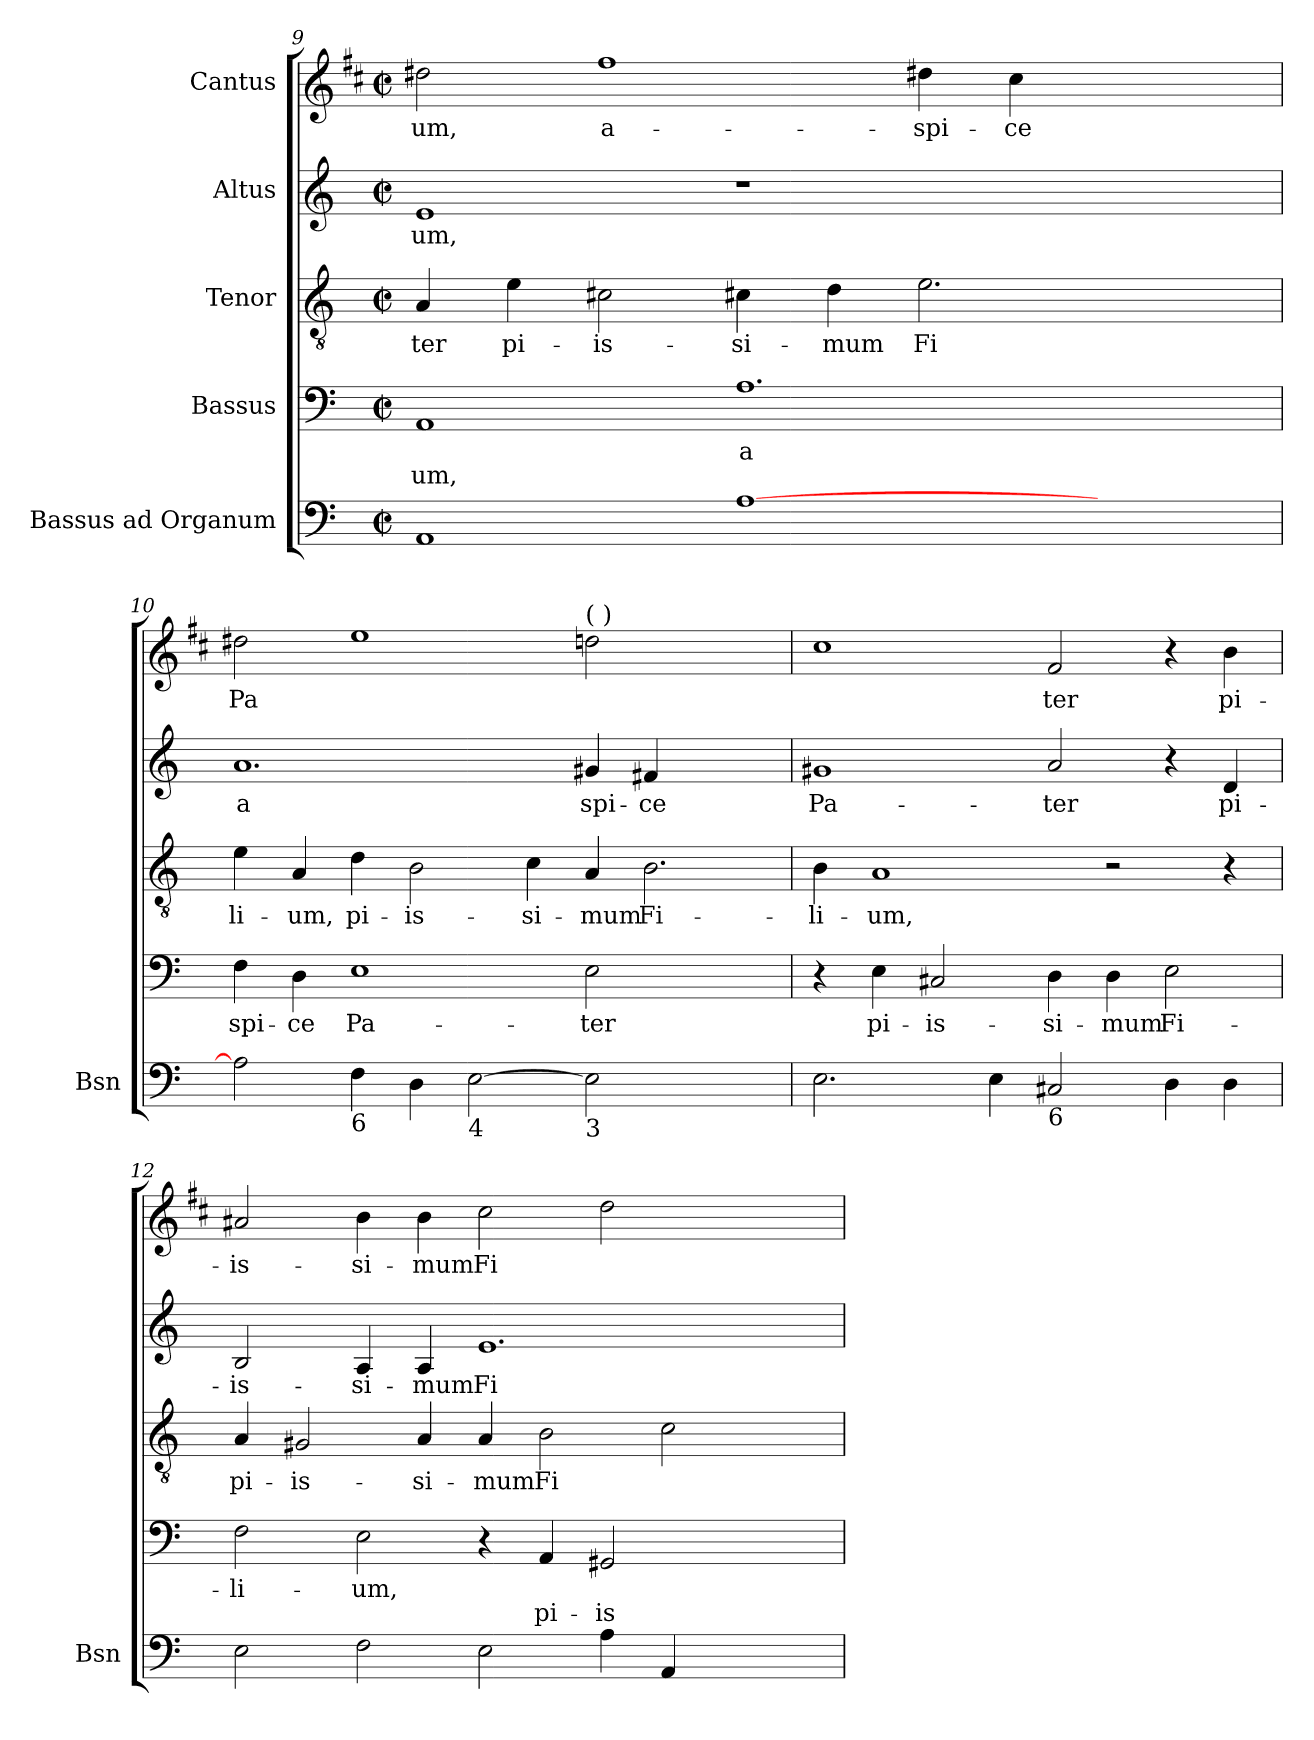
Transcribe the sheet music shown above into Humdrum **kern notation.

**kern	**kern	**text	**text	**kern	**text	**kern	**text	**kern	**text
*part5	*part4	*part4	*part4	*part3	*part3	*part2	*part2	*part1	*part1
*staff5	*staff4	*staff4	*staff4	*staff3	*staff3	*staff2	*staff2	*staff1	*staff1
*I"Bassus ad Organum	*I"Bassus	*	*	*I"Tenor	*	*I"Altus	*	*I"Cantus	*
*I'Bsn	*	*	*	*	*	*	*	*	*
!!LO:LB:g=z
*clefF4	*clefF4	*	*	*clefGv2	*	*clefG2	*	*clefG2	*
*	*	*	*	*	*	*	*	*ITrd1c2	*
*k[]	*k[]	*	*	*k[]	*	*k[]	*	*k[]	*
*C:	*C:	*	*	*C:	*	*C:	*	*C:	*
*M4/2	*M4/2	*	*	*M4/2	*	*M4/2	*	*M4/2	*
*met(c|)	*met(c|)	*	*	*met(c|)	*	*met(c|)	*	*met(c|)	*
=9	=9	=9	=9	=9	=9	=9	=9	=9	=9
!	!	!	!LO:LY:b	!	!LO:LY:b	!	!LO:LY:b	!	!LO:LY:b
1AA	1AA	.	-um,	4A	ter	1e	-um,	2cc#X	-um,
!	!	!	!	!	!LO:LY:b	!	!	!	!
.	.	.	.	4e	pi-	.	.	.	.
!	!	!	!	!	!LO:LY:b	!	!	!	!LO:LY:b
.	.	.	.	2c#X	-is-	.	.	1ee	a-
!	!	!LO:LY:b	!	!	!LO:LY:b	!	!	!	!
[1A	1.A	a	.	4c#X	-si-	1r	.	.	.
!	!	!	!	!	!LO:LY:b	!	!	!	!
.	.	.	.	4d	-mum	.	.	.	.
!	!	!	!	!	!LO:LY:b	!	!	!	!LO:LY:b
.	.	.	.	2.e	Fi	.	.	4cc#X	-spi-
!	!	!	!	!	!	!	!	!	!LO:LY:b
.	.	.	.	.	.	.	.	4b	-ce
2ryy	.	.	.	.	.	2ryy	.	2ryy	.
.	.	.	.	4ryy	.	.	.	.	.
=10	=10	=10	=10	=10	=10	=10	=10	=10	=10
!	!	!LO:LY:b	!	!	!LO:LY:b	!	!LO:LY:b	!	!LO:LY:b
2A]	4F	spi-	.	4e	li-	1.a	a	2cc#X	Pa
!	!	!LO:LY:b	!	!	!LO:LY:b	!	!	!	!
.	4D	-ce	.	4A	-um,	.	.	.	.
!LO:TX:b:t=6	!	!	!	!	!	!	!	!	!
!	!	!LO:LY:b	!	!	!LO:LY:b	!	!	!	!
4F	1E	Pa-	.	4d	pi-	.	.	1dd	.
!	!	!	!	!	!LO:LY:b	!	!	!	!
4D	.	.	.	2B	-is-	.	.	.	.
!LO:TX:b:t=4	!	!	!	!	!	!	!	!	!
[2E	.	.	.	.	.	.	.	.	.
!	!	!	!	!	!LO:LY:b	!	!	!	!
.	.	.	.	4c	-si-	.	.	.	.
!	!	!	!	!	!	!	!	!LO:TX:a:t=(  )	!
!LO:TX:b:t=3	!	!	!	!	!	!	!	!	!
!	!	!LO:LY:b	!	!	!LO:LY:b	!	!LO:LY:b	!	!
2E]	2E	-ter	.	4A	-mum	4g#X	spi-	2cc	.
!	!	!	!	!	!LO:LY:b	!	!LO:LY:b	!	!
.	.	.	.	2.B	Fi-	4f#X	-ce	.	.
2ryy	2ryy	.	.	.	.	2ryy	.	2ryy	.
=11	=11	=11	=11	=11	=11	=11	=11	=11	=11
!	!	!	!	!	!LO:LY:b	!	!LO:LY:b	!	!
2.E	4r	.	.	4B	-li-	1g#X	Pa-	1b	.
!	!	!LO:LY:b	!	!	!LO:LY:b	!	!	!	!
.	4E	pi-	.	1A	-um,	.	.	.	.
!	!	!LO:LY:b	!	!	!	!	!	!	!
.	2C#X	-is-	.	.	.	.	.	.	.
4E	.	.	.	.	.	.	.	.	.
!LO:TX:b:t=6	!	!	!	!	!	!	!	!	!
!	!	!LO:LY:b	!	!	!	!	!LO:LY:b	!	!LO:LY:b
2C#X	4D	-si-	.	.	.	2a	-ter	2e	ter
!	!	!LO:LY:b	!	!	!	!	!	!	!
.	4D	-mum	.	2r	.	.	.	.	.
!	!	!LO:LY:b	!	!	!	!	!	!	!
4D	2E	Fi-	.	.	.	4r	.	4r	.
!	!	!	!	!	!	!	!LO:LY:b	!	!LO:LY:b
4D	.	.	.	4r	.	4d	pi-	4a	pi-
=12	=12	=12	=12	=12	=12	=12	=12	=12	=12
!	!	!LO:LY:b	!	!	!LO:LY:b	!	!LO:LY:b	!	!LO:LY:b
2E	2F	-li-	.	4A	pi-	2B	-is-	2g#X	-is-
!	!	!	!	!	!LO:LY:b	!	!	!	!
.	.	.	.	2G#X	-is-	.	.	.	.
!	!	!LO:LY:b	!	!	!	!	!LO:LY:b	!	!LO:LY:b
2F	2E	-um,	.	.	.	4A	-si-	4a	-si-
!	!	!	!	!	!LO:LY:b	!	!LO:LY:b	!	!LO:LY:b
.	.	.	.	4A	-si-	4A	-mum	4a	-mum
!	!	!	!	!	!LO:LY:b	!	!LO:LY:b	!	!LO:LY:b
2E	4r	.	.	4A	-mum	1.e	Fi	2b	Fi
!	!	!	!LO:LY:b	!	!LO:LY:b	!	!	!	!
.	4AA	.	pi-	2B	Fi	.	.	.	.
!	!	!	!LO:LY:b	!	!	!	!	!	!
4A	2GG#X	.	-is-	.	.	.	.	2cc	.
4AA	.	.	.	2c	.	.	.	.	.
2ryy	2ryy	.	.	.	.	.	.	2ryy	.
.	.	.	.	4ryy	.	.	.	.	.
=	=	=	=	=	=	=	=	=	=
*-	*-	*-	*-	*-	*-	*-	*-	*-	*-
